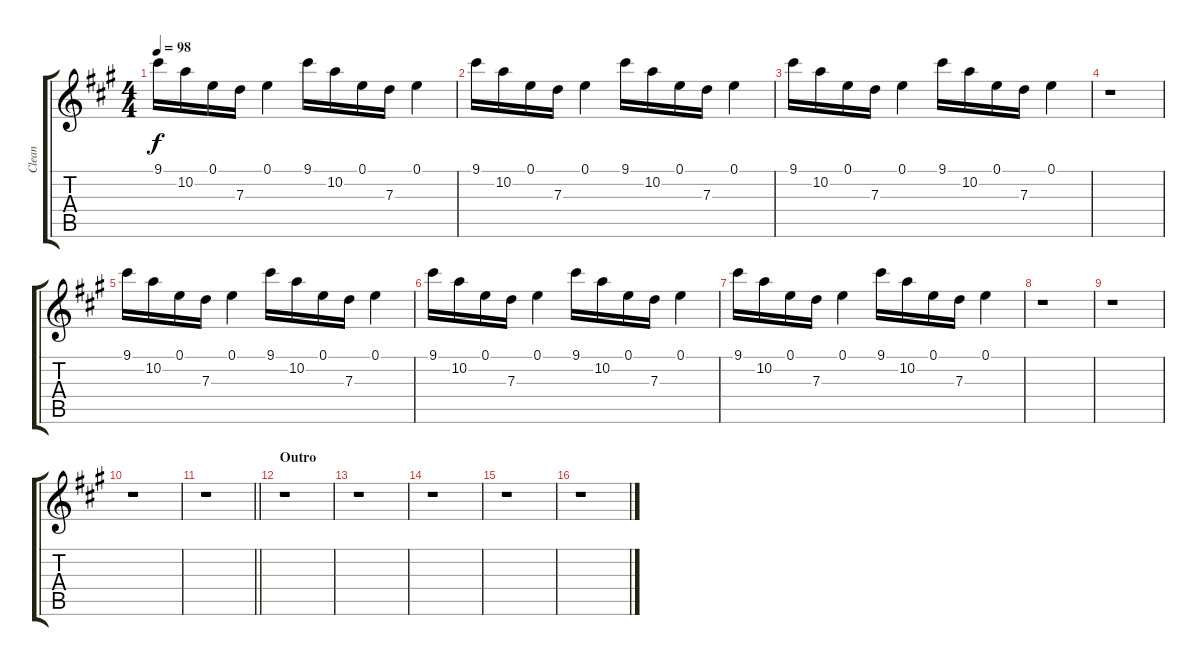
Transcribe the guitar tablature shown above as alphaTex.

\track ("Clean" "Clean") {instrument electricguitarclean}
\staff {score tabs}
\tuning (E4 B3 G3 D3 A2 E2) {hide}
\ts (4 4)
\tempo 98
\clef g2
\ks a
9.1.16{dy f} 10.2.16 0.1.16 7.3.16 0.1.4 9.1.16 10.2.16 0.1.16 7.3.16 0.1.4 |
9.1.16 10.2.16 0.1.16 7.3.16 0.1.4 9.1.16 10.2.16 0.1.16 7.3.16 0.1.4 |
9.1.16 10.2.16 0.1.16 7.3.16 0.1.4 9.1.16 10.2.16 0.1.16 7.3.16 0.1.4 |
r.1 |
9.1.16 10.2.16 0.1.16 7.3.16 0.1.4 9.1.16 10.2.16 0.1.16 7.3.16 0.1.4 |
9.1.16 10.2.16 0.1.16 7.3.16 0.1.4 9.1.16 10.2.16 0.1.16 7.3.16 0.1.4 |
9.1.16 10.2.16 0.1.16 7.3.16 0.1.4 9.1.16 10.2.16 0.1.16 7.3.16 0.1.4 |
r.1 |
r.1 |
r.1 |
\barLineRight lightlight
r.1 |
\section ("" "Outro")
r.1 |
r.1 |
r.1 |
r.1 |
r.1
